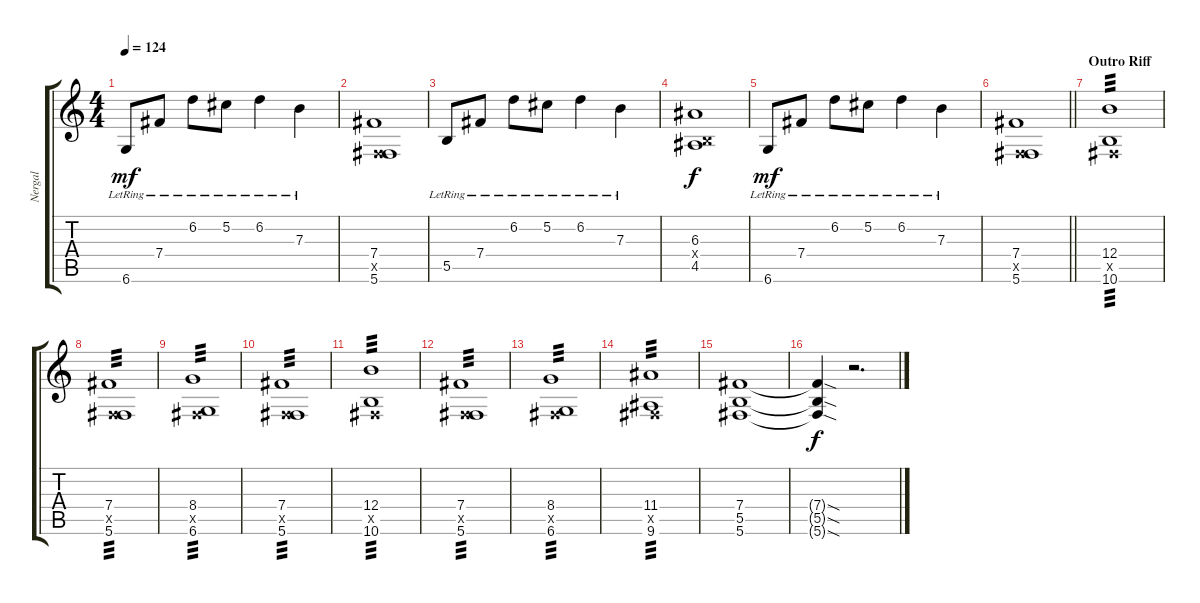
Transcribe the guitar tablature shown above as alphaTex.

\track ("Nergal " "Nergal ") {instrument distortionguitar}
\staff {score tabs}
\tuning (Db4 Ab3 E3 B2 Gb2 Db2) {hide}
\ts (4 4)
\tempo 124
\clef g2
\ks c
6.6{lr}.8{dy mf} 7.4{lr}.8 6.2{lr}.8 5.2{lr}.8 6.2{lr}.4 7.3{lr}.4 |
(7.4 0.5{x} 5.6).1 |
5.5{lr}.8 7.4{lr}.8 6.2{lr}.8 5.2{lr}.8 6.2{lr}.4 7.3{lr}.4 |
(6.3 0.4{x} 4.5).1{dy f} |
6.6{lr}.8{dy mf} 7.4{lr}.8 6.2{lr}.8 5.2{lr}.8 6.2{lr}.4 7.3{lr}.4 |
\barLineRight lightlight
(7.4 0.5{x} 5.6).1 |
\section ("" "Outro Riff")
(12.4 0.5{x} 10.6).1{tp 3} |
(7.4 0.5{x} 5.6).1{tp 3} |
(8.4 0.5{x} 6.6).1{tp 3} |
(7.4 0.5{x} 5.6).1{tp 3} |
(12.4 0.5{x} 10.6).1{tp 3} |
(7.4 0.5{x} 5.6).1{tp 3} |
(8.4 0.5{x} 6.6).1{tp 3} |
(11.4 0.5{x} 9.6).1{tp 3} |
(7.4 5.5 5.6).1 |
(7.4{sod t} 5.5{sod t} 5.6{sod t}).4{dy f} r.2{d}
